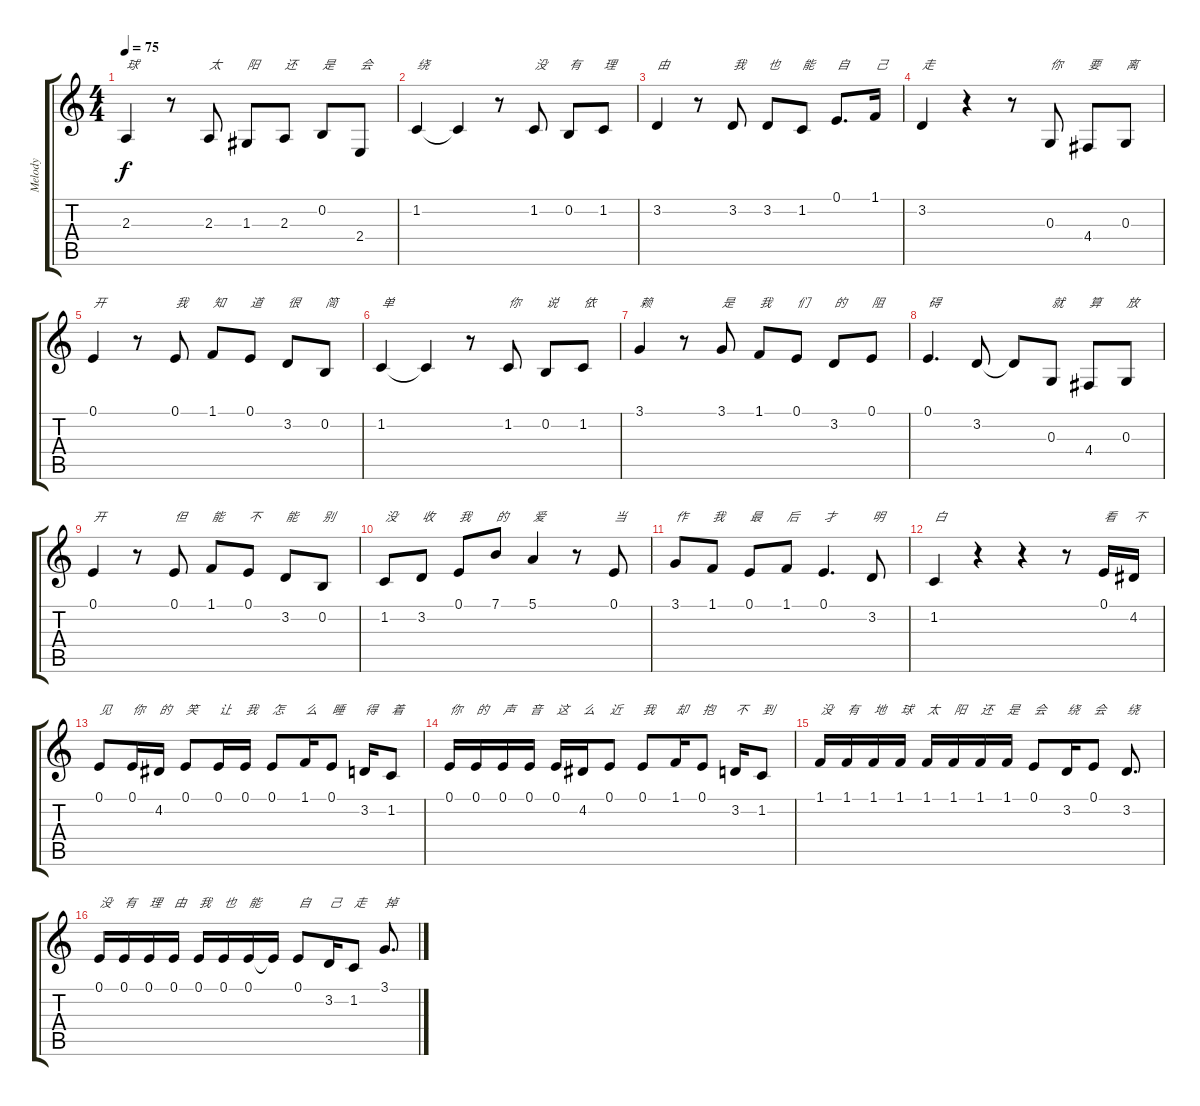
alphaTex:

\track ("Melody" "Melody") {instrument acousticgrandpiano}
\staff {score tabs}
\tuning (E4 B3 G3 D3 A2 E2) {hide}
\ts (4 4)
\tempo 75
\clef g2
\ks c
2.3.4{txt "球" dy f} r.8 2.3.8{txt "太"} 1.3.8{txt "阳"} 2.3.8{txt "还"} 0.2.8{txt "是"} 2.4.8{txt "会"} |
1.2.4{txt "绕"} 1.2{t}.4 r.8 1.2.8{txt "没"} 0.2.8{txt "有"} 1.2.8{txt "理"} |
3.2.4{txt "由"} r.8 3.2.8{txt "我"} 3.2.8{txt "也"} 1.2.8{txt "能"} 0.1.8{d txt "自"} 1.1.16{txt "己"} |
3.2.4{txt "走"} r.4 r.8 0.3.8{txt "你"} 4.4.8{txt "要"} 0.3.8{txt "离"} |
0.1.4{txt "开"} r.8 0.1.8{txt "我"} 1.1.8{txt "知"} 0.1.8{txt "道"} 3.2.8{txt "很"} 0.2.8{txt "简"} |
1.2.4{txt "单"} 1.2{t}.4 r.8 1.2.8{txt "你"} 0.2.8{txt "说"} 1.2.8{txt "依"} |
3.1.4{txt "赖"} r.8 3.1.8{txt "是"} 1.1.8{txt "我"} 0.1.8{txt "们"} 3.2.8{txt "的"} 0.1.8{txt "阻"} |
0.1.4{d txt "碍"} 3.2.8 3.2{t}.8 0.3.8{txt "就"} 4.4.8{txt "算"} 0.3.8{txt "放"} |
0.1.4{txt "开"} r.8 0.1.8{txt "但"} 1.1.8{txt "能"} 0.1.8{txt "不"} 3.2.8{txt "能"} 0.2.8{txt "别"} |
1.2.8{txt "没"} 3.2.8{txt "收"} 0.1.8{txt "我"} 7.1.8{txt "的"} 5.1.4{txt "爱"} r.8 0.1.8{txt "当"} |
3.1.8{txt "作"} 1.1.8{txt "我"} 0.1.8{txt "最"} 1.1.8{txt "后"} 0.1.4{d txt "才"} 3.2.8{txt "明"} |
1.2.4{txt "白"} r.4 r.4 r.8 0.1.16{txt "看"} 4.2.16{txt "不"} |
0.1.8{txt "见"} 0.1.16{txt "你"} 4.2.16{txt "的"} 0.1.8{txt "笑"} 0.1.16{txt "让"} 0.1.16{txt "我"} 0.1.8{txt "怎"} 1.1.16{txt "么"} 0.1.8{txt "睡"} 3.2.16{txt "得"} 1.2.8{txt "着"} |
0.1.16{txt "你"} 0.1.16{txt "的"} 0.1.16{txt "声"} 0.1.16{txt "音"} 0.1.16{txt "这"} 4.2.16{txt "么"} 0.1.8{txt "近"} 0.1.8{txt "我"} 1.1.16{txt "却"} 0.1.8{txt "抱"} 3.2.16{txt "不"} 1.2.8{txt "到"} |
1.1.16{txt "没"} 1.1.16{txt "有"} 1.1.16{txt "地"} 1.1.16{txt "球"} 1.1.16{txt "太"} 1.1.16{txt "阳"} 1.1.16{txt "还"} 1.1.16{txt "是"} 0.1.8{txt "会"} 3.2.16{txt "绕"} 0.1.8{txt "会"} 3.2.8{d txt "绕"} |
0.1.16{txt "没"} 0.1.16{txt "有"} 0.1.16{txt "理"} 0.1.16{txt "由"} 0.1.16{txt "我"} 0.1.16{txt "也"} 0.1.16{txt "能"} 0.1{t}.16 0.1.8{txt "自"} 3.2.16{txt "己"} 1.2.8{txt "走"} 3.1.8{d txt "掉"}
